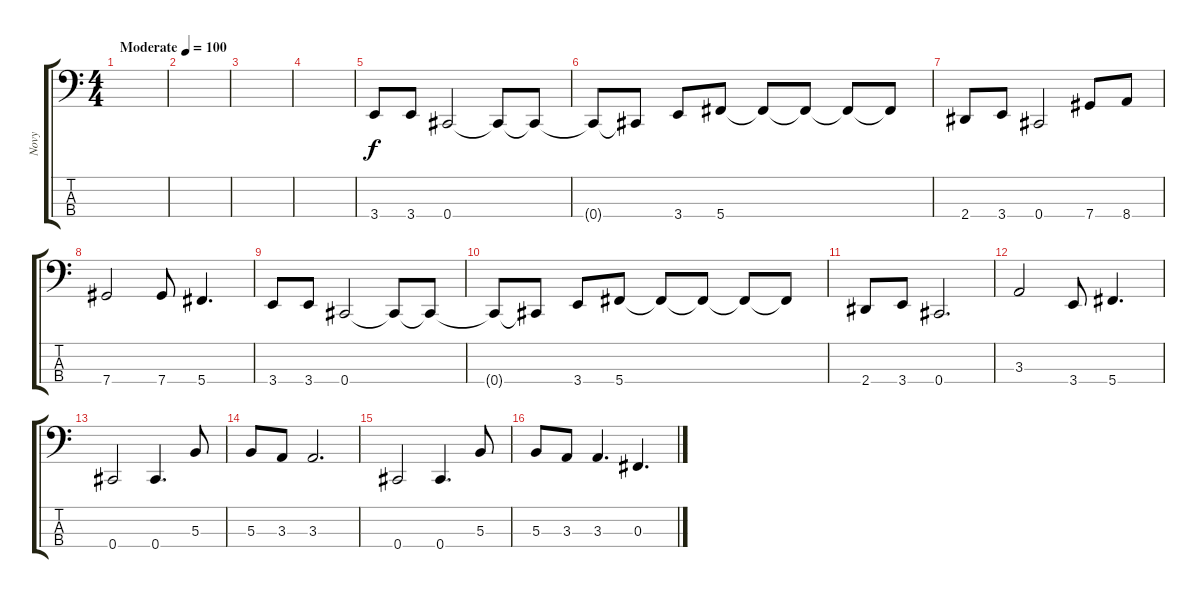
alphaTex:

\track ("Novy" "Novy") {instrument electricbassfinger}
\staff {score tabs}
\tuning (E2 B1 Gb1 Db1) {hide}
\ts (4 4)
\tempo (100 "Moderate")
\clef f4
\ks c
|
|
|
|
3.4.8 3.4.8 0.4.2 0.4{t}.8 0.4{t}.8 |
0.4{t}.8 0.4{t}.8 3.4.8 5.4.8 5.4{t}.8 5.4{t}.8 5.4{t}.8 5.4{t}.8 |
2.4.8 3.4.8 0.4.2 7.4.8 8.4.8 |
7.4.2 7.4.8 5.4.4{d} |
3.4.8 3.4.8 0.4.2 0.4{t}.8 0.4{t}.8 |
0.4{t}.8 0.4{t}.8 3.4.8 5.4.8 5.4{t}.8 5.4{t}.8 5.4{t}.8 5.4{t}.8 |
2.4.8 3.4.8 0.4.2{d} |
3.3.2 3.4.8 5.4.4{d} |
0.4.2 0.4.4{d} 5.3.8 |
5.3.8 3.3.8 3.3.2{d} |
0.4.2 0.4.4{d} 5.3.8 |
5.3.8 3.3.8 3.3.4{d} 0.3.4{d}
